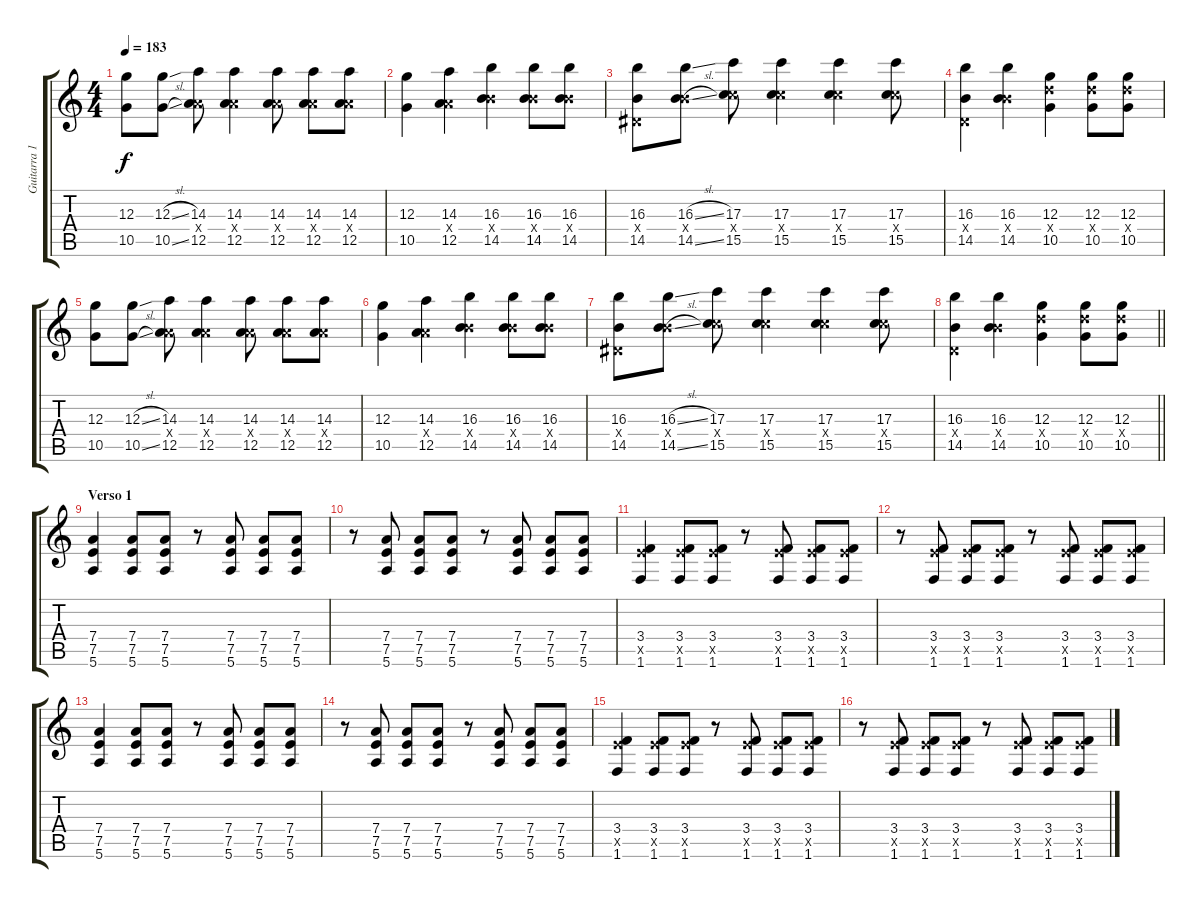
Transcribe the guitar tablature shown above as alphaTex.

\track ("Guitarra 1 - Mathias" "Guitarra 1") {instrument overdrivenguitar}
\staff {score tabs}
\tuning (E4 B3 G3 D3 A2 E2) {hide}
\ts (4 4)
\tempo 183
\clef g2
\ks c
(12.3 10.5).8{dy f} (12.3{sl} 10.5{sl}).8 (14.3 7.4{x} 12.5).8 (14.3 7.4{x} 12.5).4 (14.3 7.4{x} 12.5).8 (14.3 7.4{x} 12.5).8 (14.3 7.4{x} 12.5).8 |
(12.3 10.5).4 (14.3 7.4{x} 12.5).4 (16.3 9.4{x} 14.5).4 (16.3 9.4{x} 14.5).8 (16.3 9.4{x} 14.5).8 |
(16.3 1.4{x} 14.5).8 (16.3{sl} 9.4{x} 14.5{sl}).8 (17.3 10.4{x} 15.5).8 (17.3 10.4{x} 15.5).4 (17.3 10.4{x} 15.5).4 (17.3 10.4{x} 15.5).8 |
(16.3 0.4{x} 14.5).4 (16.3 9.4{x} 14.5).4 (12.3 12.4{x} 10.5).4 (12.3 12.4{x} 10.5).8 (12.3 12.4{x} 10.5).8 |
(12.3 10.5).8 (12.3{sl} 10.5{sl}).8 (14.3 7.4{x} 12.5).8 (14.3 7.4{x} 12.5).4 (14.3 7.4{x} 12.5).8 (14.3 7.4{x} 12.5).8 (14.3 7.4{x} 12.5).8 |
(12.3 10.5).4 (14.3 7.4{x} 12.5).4 (16.3 9.4{x} 14.5).4 (16.3 9.4{x} 14.5).8 (16.3 9.4{x} 14.5).8 |
(16.3 1.4{x} 14.5).8 (16.3{sl} 9.4{x} 14.5{sl}).8 (17.3 10.4{x} 15.5).8 (17.3 10.4{x} 15.5).4 (17.3 10.4{x} 15.5).4 (17.3 10.4{x} 15.5).8 |
\barLineRight lightlight
(16.3 0.4{x} 14.5).4 (16.3 9.4{x} 14.5).4 (12.3 12.4{x} 10.5).4 (12.3 12.4{x} 10.5).8 (12.3 12.4{x} 10.5).8 |
\section ("" "Verso 1")
(7.4 7.5 5.6).4 (7.4 7.5 5.6).8 (7.4 7.5 5.6).8 r.8 (7.4 7.5 5.6).8 (7.4 7.5 5.6).8 (7.4 7.5 5.6).8 |
r.8 (7.4 7.5 5.6).8 (7.4 7.5 5.6).8 (7.4 7.5 5.6).8 r.8 (7.4 7.5 5.6).8 (7.4 7.5 5.6).8 (7.4 7.5 5.6).8 |
(3.4 7.5{x} 1.6).4 (3.4 7.5{x} 1.6).8 (3.4 7.5{x} 1.6).8 r.8 (3.4 7.5{x} 1.6).8 (3.4 7.5{x} 1.6).8 (3.4 7.5{x} 1.6).8 |
r.8 (3.4 7.5{x} 1.6).8 (3.4 7.5{x} 1.6).8 (3.4 7.5{x} 1.6).8 r.8 (3.4 7.5{x} 1.6).8 (3.4 7.5{x} 1.6).8 (3.4 7.5{x} 1.6).8 |
(7.4 7.5 5.6).4 (7.4 7.5 5.6).8 (7.4 7.5 5.6).8 r.8 (7.4 7.5 5.6).8 (7.4 7.5 5.6).8 (7.4 7.5 5.6).8 |
r.8 (7.4 7.5 5.6).8 (7.4 7.5 5.6).8 (7.4 7.5 5.6).8 r.8 (7.4 7.5 5.6).8 (7.4 7.5 5.6).8 (7.4 7.5 5.6).8 |
(3.4 7.5{x} 1.6).4 (3.4 7.5{x} 1.6).8 (3.4 7.5{x} 1.6).8 r.8 (3.4 7.5{x} 1.6).8 (3.4 7.5{x} 1.6).8 (3.4 7.5{x} 1.6).8 |
r.8 (3.4 7.5{x} 1.6).8 (3.4 7.5{x} 1.6).8 (3.4 7.5{x} 1.6).8 r.8 (3.4 7.5{x} 1.6).8 (3.4 7.5{x} 1.6).8 (3.4 7.5{x} 1.6).8
